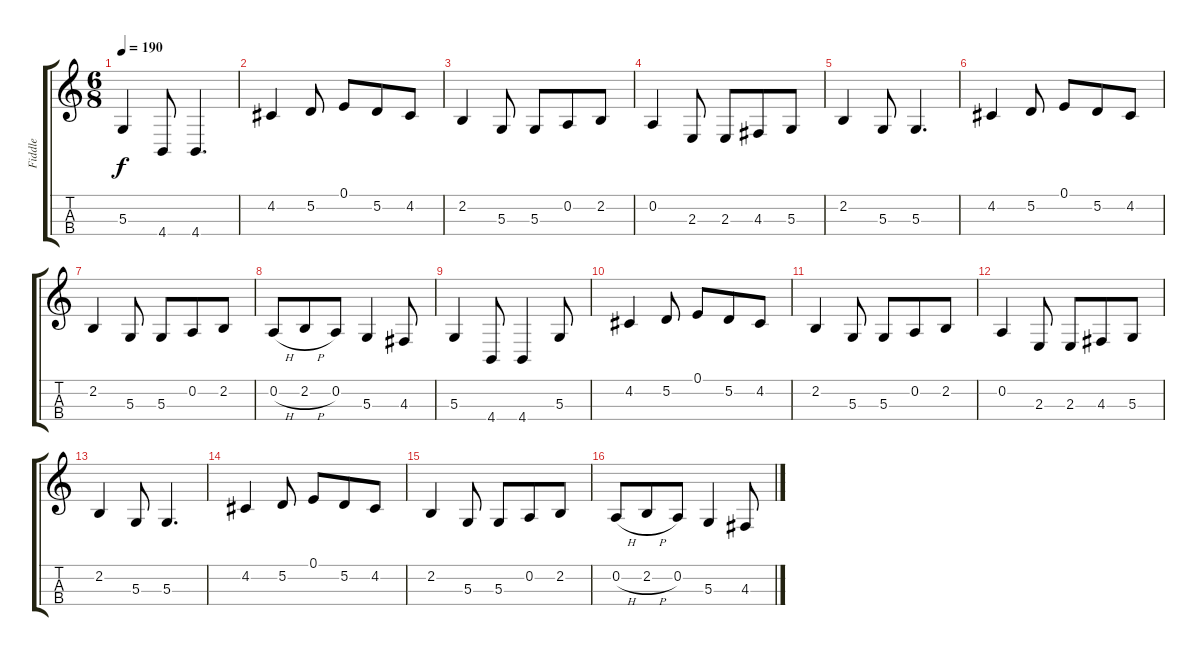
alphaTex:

\track ("Fiddle" "Fiddle") {instrument fiddle}
\staff {score tabs}
\tuning (E4 A3 D3 G2) {hide}
\ts (6 8)
\tempo 190
\clef g2
\ks c
5.3.4{dy f} 4.4.8 4.4.4{d} |
4.2.4 5.2.8 0.1.8 5.2.8 4.2.8 |
2.2.4 5.3.8 5.3.8 0.2.8 2.2.8 |
0.2.4 2.3.8 2.3.8 4.3.8 5.3.8 |
2.2.4 5.3.8 5.3.4{d} |
4.2.4 5.2.8 0.1.8 5.2.8 4.2.8 |
2.2.4 5.3.8 5.3.8 0.2.8 2.2.8 |
0.2{h}.8 2.2{h}.8 0.2.8 5.3.4 4.3.8 |
5.3.4 4.4.8 4.4.4 5.3.8 |
4.2.4 5.2.8 0.1.8 5.2.8 4.2.8 |
2.2.4 5.3.8 5.3.8 0.2.8 2.2.8 |
0.2.4 2.3.8 2.3.8 4.3.8 5.3.8 |
2.2.4 5.3.8 5.3.4{d} |
4.2.4 5.2.8 0.1.8 5.2.8 4.2.8 |
2.2.4 5.3.8 5.3.8 0.2.8 2.2.8 |
0.2{h}.8 2.2{h}.8 0.2.8 5.3.4 4.3.8
